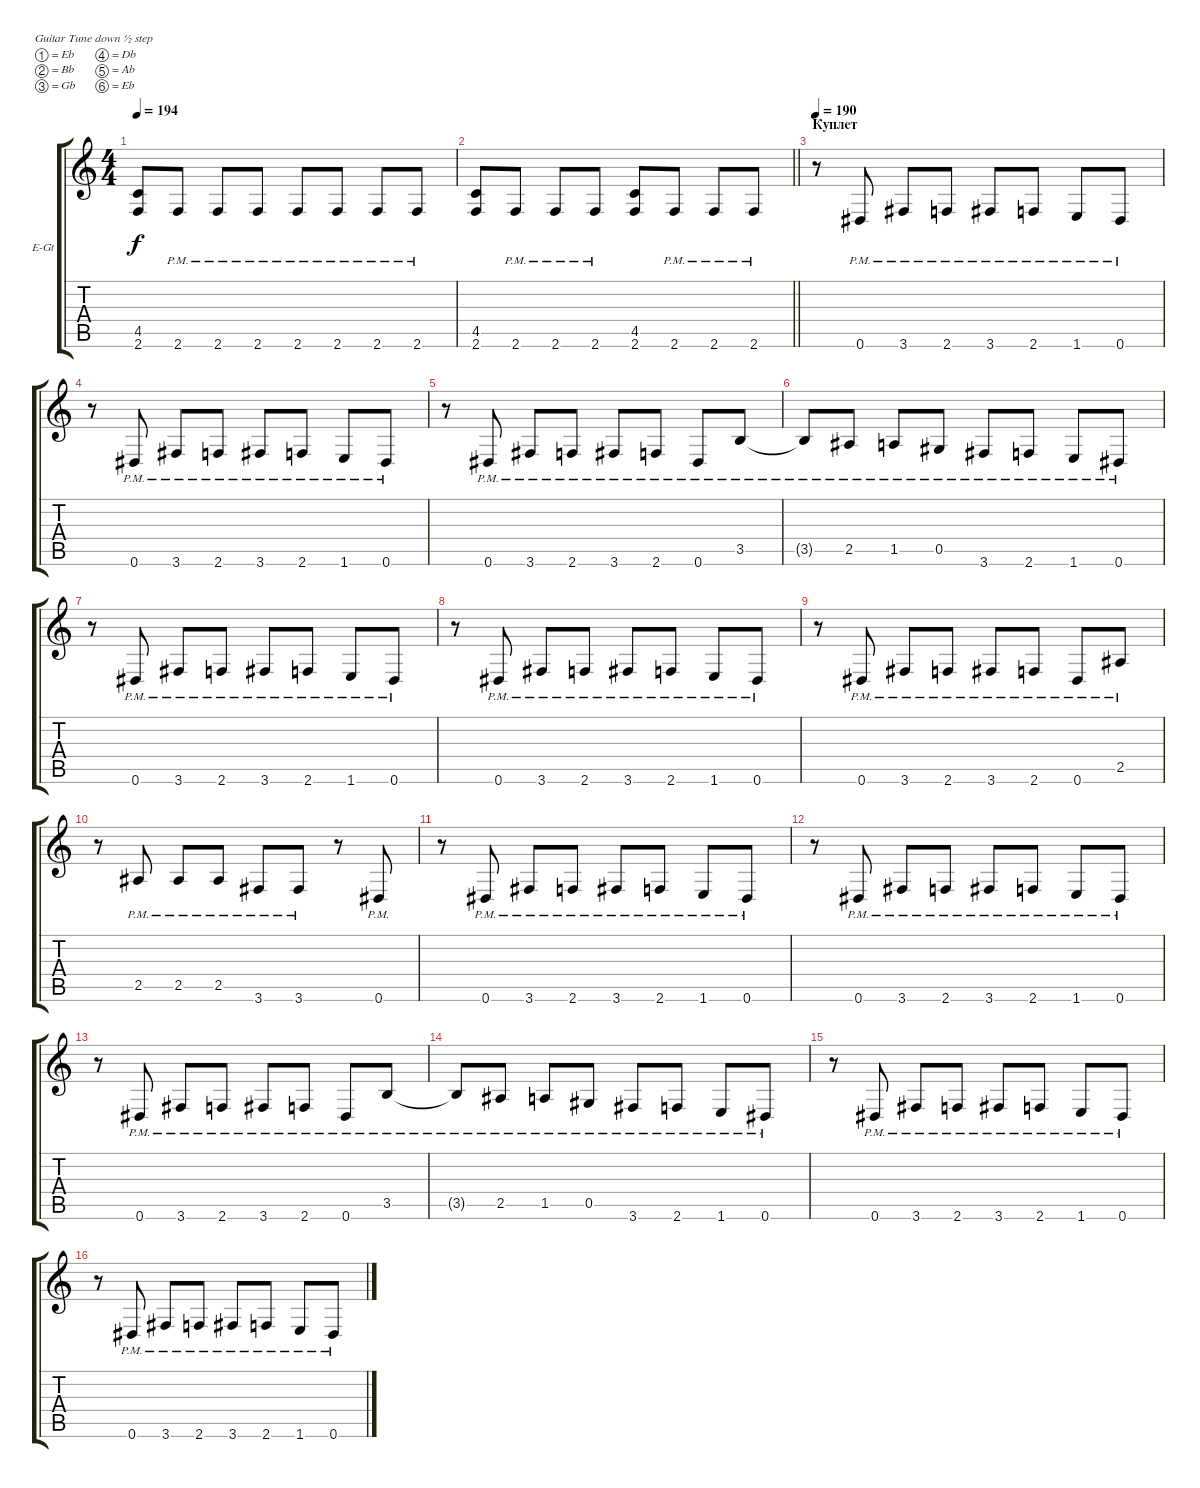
\bracketExtendMode groupsimilarinstruments
\firstSystemTrackNameOrientation horizontal
\otherSystemsTrackNameOrientation horizontal
\track ("Владимир Холстинин" "E-Gt") {instrument distortionguitar}
\staff {score tabs}
\tuning (Eb4 Bb3 Gb3 Db3 Ab2 Eb2)
\ts (4 4)
\tempo 194
\clef g2
\ks c
(4.5 2.6).8{dy f} 2.6{pm}.8 2.6{pm}.8 2.6{pm}.8 2.6{pm}.8 2.6{pm}.8 2.6{pm}.8 2.6{pm}.8 |
\barLineRight lightlight
(4.5 2.6).8 2.6{pm}.8 2.6{pm}.8 2.6{pm}.8 (4.5 2.6).8 2.6{pm}.8 2.6{pm}.8 2.6{pm}.8 |
\section ("" "Куплет")
\tempo 190
r.8 0.6{pm}.8 3.6{pm}.8 2.6{pm}.8 3.6{pm}.8 2.6{pm}.8 1.6{pm}.8 0.6{pm}.8 |
r.8 0.6{pm}.8 3.6{pm}.8 2.6{pm}.8 3.6{pm}.8 2.6{pm}.8 1.6{pm}.8 0.6{pm}.8 |
r.8 0.6{pm}.8 3.6{pm}.8 2.6{pm}.8 3.6{pm}.8 2.6{pm}.8 0.6{pm}.8 3.5{pm}.8 |
3.5{pm t}.8 2.5{pm}.8 1.5{pm}.8 0.5{pm}.8 3.6{pm}.8 2.6{pm}.8 1.6{pm}.8 0.6{pm}.8 |
r.8 0.6{pm}.8 3.6{pm}.8 2.6{pm}.8 3.6{pm}.8 2.6{pm}.8 1.6{pm}.8 0.6{pm}.8 |
r.8 0.6{pm}.8 3.6{pm}.8 2.6{pm}.8 3.6{pm}.8 2.6{pm}.8 1.6{pm}.8 0.6{pm}.8 |
r.8 0.6{pm}.8 3.6{pm}.8 2.6{pm}.8 3.6{pm}.8 2.6{pm}.8 0.6{pm}.8 2.5{pm}.8 |
r.8 2.5{pm}.8 2.5{pm}.8 2.5{pm}.8 3.6{pm}.8 3.6{pm}.8 r.8 0.6{pm}.8 |
r.8 0.6{pm}.8 3.6{pm}.8 2.6{pm}.8 3.6{pm}.8 2.6{pm}.8 1.6{pm}.8 0.6{pm}.8 |
r.8 0.6{pm}.8 3.6{pm}.8 2.6{pm}.8 3.6{pm}.8 2.6{pm}.8 1.6{pm}.8 0.6{pm}.8 |
r.8 0.6{pm}.8 3.6{pm}.8 2.6{pm}.8 3.6{pm}.8 2.6{pm}.8 0.6{pm}.8 3.5{pm}.8 |
3.5{pm t}.8 2.5{pm}.8 1.5{pm}.8 0.5{pm}.8 3.6{pm}.8 2.6{pm}.8 1.6{pm}.8 0.6{pm}.8 |
r.8 0.6{pm}.8 3.6{pm}.8 2.6{pm}.8 3.6{pm}.8 2.6{pm}.8 1.6{pm}.8 0.6{pm}.8 |
r.8 0.6{pm}.8 3.6{pm}.8 2.6{pm}.8 3.6{pm}.8 2.6{pm}.8 1.6{pm}.8 0.6{pm}.8
